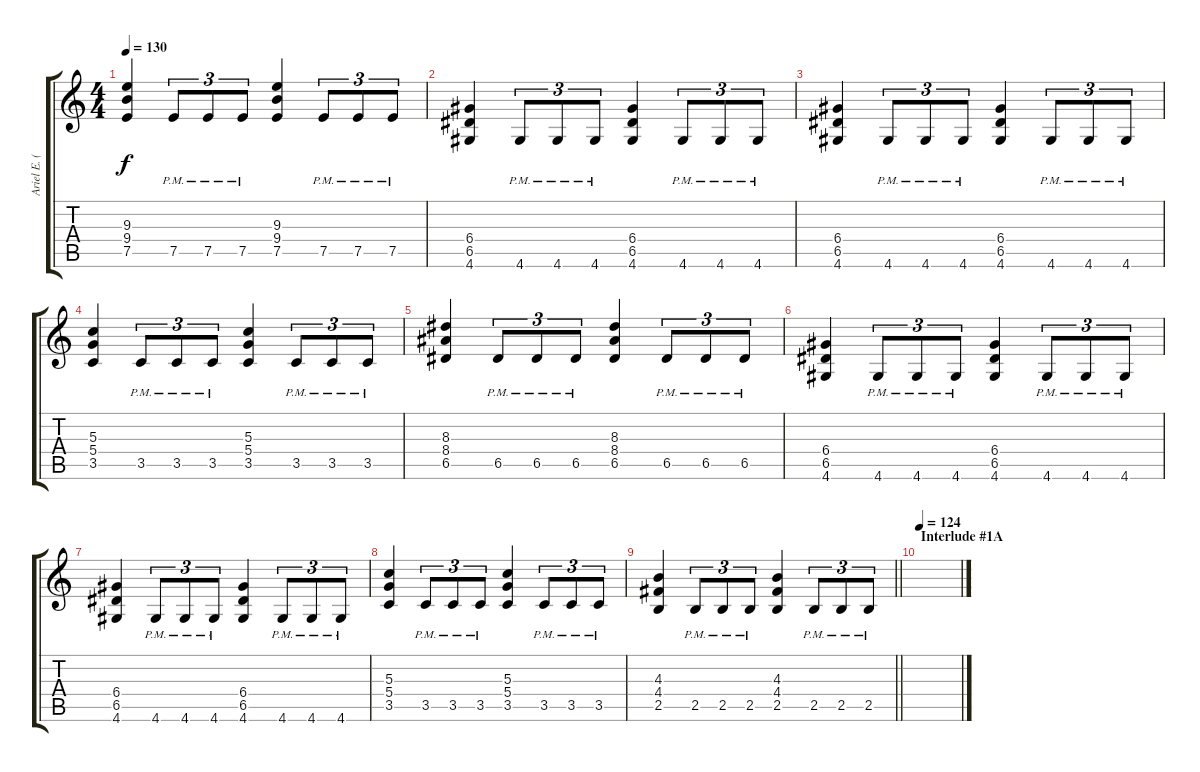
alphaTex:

\track ("Ariel E. (Rhythm Guitar)" "Ariel E. (") {instrument distortionguitar}
\staff {score tabs}
\tuning (E4 B3 G3 D3 A2 E2) {hide}
\ts (4 4)
\tempo 130
\clef g2
\ks c
(9.3 9.4 7.5).4{dy f} 7.5{pm}.8{tu (3 2)} 7.5{pm}.8{tu (3 2)} 7.5{pm}.8{tu (3 2)} (9.3 9.4 7.5).4 7.5{pm}.8{tu (3 2)} 7.5{pm}.8{tu (3 2)} 7.5{pm}.8{tu (3 2)} |
(6.4 6.5 4.6).4 4.6{pm}.8{tu (3 2)} 4.6{pm}.8{tu (3 2)} 4.6{pm}.8{tu (3 2)} (6.4 6.5 4.6).4 4.6{pm}.8{tu (3 2)} 4.6{pm}.8{tu (3 2)} 4.6{pm}.8{tu (3 2)} |
(6.4 6.5 4.6).4 4.6{pm}.8{tu (3 2)} 4.6{pm}.8{tu (3 2)} 4.6{pm}.8{tu (3 2)} (6.4 6.5 4.6).4 4.6{pm}.8{tu (3 2)} 4.6{pm}.8{tu (3 2)} 4.6{pm}.8{tu (3 2)} |
(5.3 5.4 3.5).4 3.5{pm}.8{tu (3 2)} 3.5{pm}.8{tu (3 2)} 3.5{pm}.8{tu (3 2)} (5.3 5.4 3.5).4 3.5{pm}.8{tu (3 2)} 3.5{pm}.8{tu (3 2)} 3.5{pm}.8{tu (3 2)} |
(8.3 8.4 6.5).4 6.5{pm}.8{tu (3 2)} 6.5{pm}.8{tu (3 2)} 6.5{pm}.8{tu (3 2)} (8.3 8.4 6.5).4 6.5{pm}.8{tu (3 2)} 6.5{pm}.8{tu (3 2)} 6.5{pm}.8{tu (3 2)} |
(6.4 6.5 4.6).4 4.6{pm}.8{tu (3 2)} 4.6{pm}.8{tu (3 2)} 4.6{pm}.8{tu (3 2)} (6.4 6.5 4.6).4 4.6{pm}.8{tu (3 2)} 4.6{pm}.8{tu (3 2)} 4.6{pm}.8{tu (3 2)} |
(6.4 6.5 4.6).4 4.6{pm}.8{tu (3 2)} 4.6{pm}.8{tu (3 2)} 4.6{pm}.8{tu (3 2)} (6.4 6.5 4.6).4 4.6{pm}.8{tu (3 2)} 4.6{pm}.8{tu (3 2)} 4.6{pm}.8{tu (3 2)} |
(5.3 5.4 3.5).4 3.5{pm}.8{tu (3 2)} 3.5{pm}.8{tu (3 2)} 3.5{pm}.8{tu (3 2)} (5.3 5.4 3.5).4 3.5{pm}.8{tu (3 2)} 3.5{pm}.8{tu (3 2)} 3.5{pm}.8{tu (3 2)} |
\barLineRight lightlight
(4.3 4.4 2.5).4 2.5{pm}.8{tu (3 2)} 2.5{pm}.8{tu (3 2)} 2.5{pm}.8{tu (3 2)} (4.3 4.4 2.5).4 2.5{pm}.8{tu (3 2)} 2.5{pm}.8{tu (3 2)} 2.5{pm}.8{tu (3 2)} |
\section ("" "Interlude #1A")
\tempo 124
